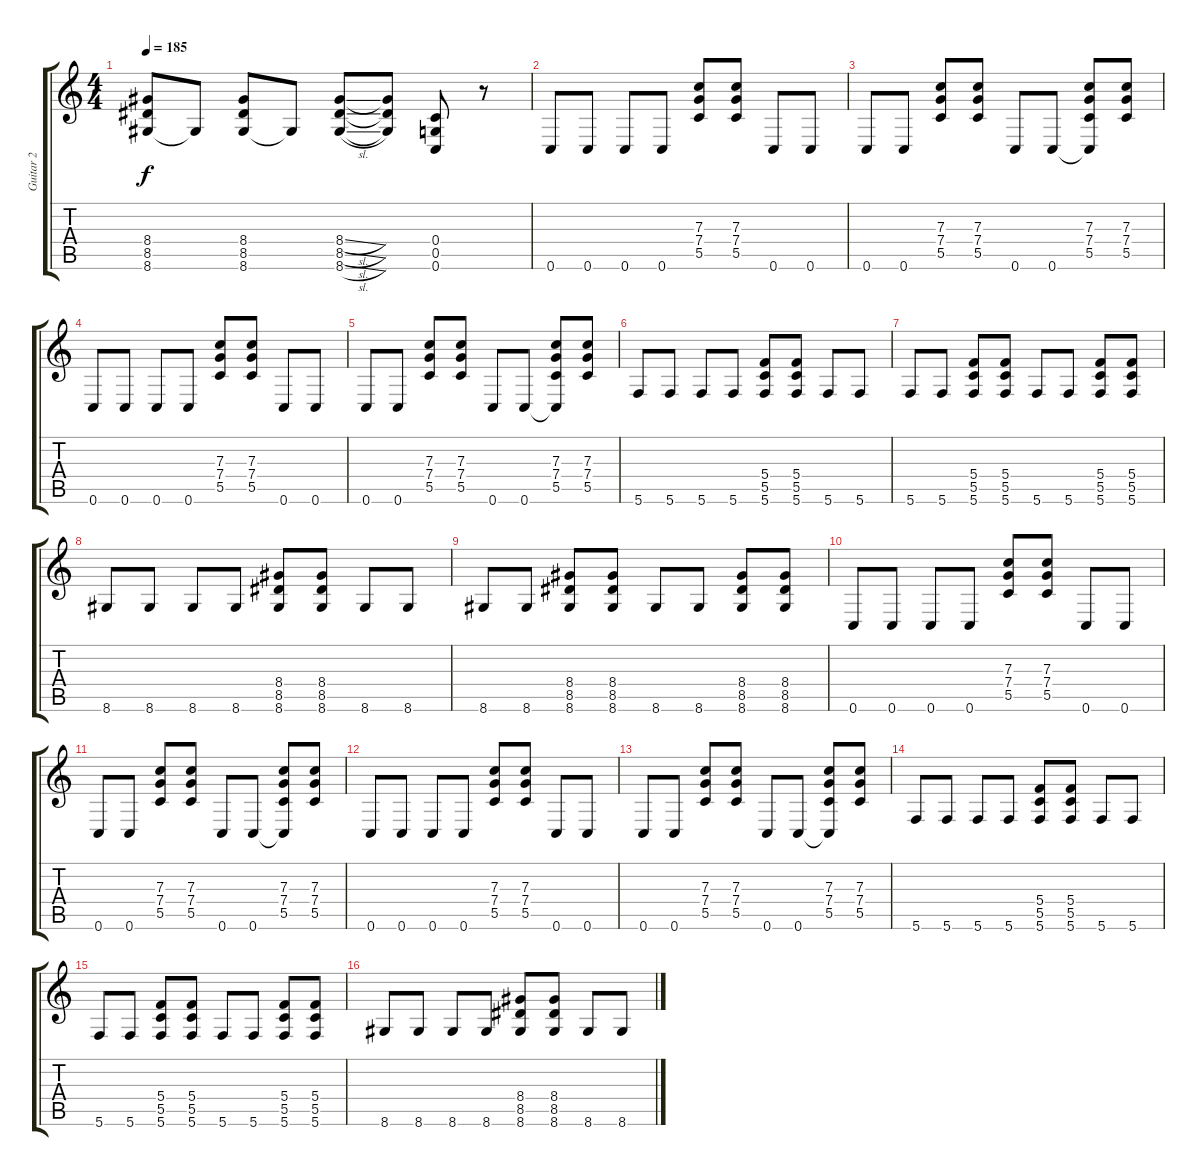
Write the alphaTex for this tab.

\track ("Guitar 2" "Guitar 2") {instrument electricguitarclean}
\staff {score tabs}
\tuning (D4 A3 F3 C3 G2 C2) {hide}
\ts (4 4)
\tempo 185
\clef g2
\ks c
(8.4 8.5 8.6).8{dy f} 8.6{t}.8 (8.4 8.5 8.6).8 8.6{t}.8 (8.4{sl} 8.5{sl} 8.6{sl}).8 (8.4{t} 8.5{t} 8.6{t}).8 (0.4 0.5 0.6).8 r.8 |
0.6.8{volume 8} 0.6.8 0.6.8 0.6.8 (7.3 7.4 5.5).8 (7.3 7.4 5.5).8 0.6.8 0.6.8 |
0.6.8 0.6.8 (7.3 7.4 5.5).8 (7.3 7.4 5.5).8 0.6.8 0.6.8 (7.3 7.4 5.5 0.6{t}).8 (7.3 7.4 5.5).8 |
0.6.8 0.6.8 0.6.8 0.6.8 (7.3 7.4 5.5).8 (7.3 7.4 5.5).8 0.6.8 0.6.8 |
0.6.8 0.6.8 (7.3 7.4 5.5).8 (7.3 7.4 5.5).8 0.6.8 0.6.8 (7.3 7.4 5.5 0.6{t}).8 (7.3 7.4 5.5).8 |
5.6.8 5.6.8 5.6.8 5.6.8 (5.4 5.5 5.6).8 (5.4 5.5 5.6).8 5.6.8 5.6.8 |
5.6.8 5.6.8 (5.4 5.5 5.6).8 (5.4 5.5 5.6).8 5.6.8 5.6.8 (5.4 5.5 5.6).8 (5.4 5.5 5.6).8 |
8.6.8 8.6.8 8.6.8 8.6.8 (8.4 8.5 8.6).8 (8.4 8.5 8.6).8 8.6.8 8.6.8 |
8.6.8 8.6.8 (8.4 8.5 8.6).8 (8.4 8.5 8.6).8 8.6.8 8.6.8 (8.4 8.5 8.6).8 (8.4 8.5 8.6).8 |
0.6.8 0.6.8 0.6.8 0.6.8 (7.3 7.4 5.5).8 (7.3 7.4 5.5).8 0.6.8 0.6.8 |
0.6.8 0.6.8 (7.3 7.4 5.5).8 (7.3 7.4 5.5).8 0.6.8 0.6.8 (7.3 7.4 5.5 0.6{t}).8 (7.3 7.4 5.5).8 |
0.6.8 0.6.8 0.6.8 0.6.8 (7.3 7.4 5.5).8 (7.3 7.4 5.5).8 0.6.8 0.6.8 |
0.6.8 0.6.8 (7.3 7.4 5.5).8 (7.3 7.4 5.5).8 0.6.8 0.6.8 (7.3 7.4 5.5 0.6{t}).8 (7.3 7.4 5.5).8 |
5.6.8 5.6.8 5.6.8 5.6.8 (5.4 5.5 5.6).8 (5.4 5.5 5.6).8 5.6.8 5.6.8 |
5.6.8 5.6.8 (5.4 5.5 5.6).8 (5.4 5.5 5.6).8 5.6.8 5.6.8 (5.4 5.5 5.6).8 (5.4 5.5 5.6).8 |
8.6.8 8.6.8 8.6.8 8.6.8 (8.4 8.5 8.6).8 (8.4 8.5 8.6).8 8.6.8 8.6.8
